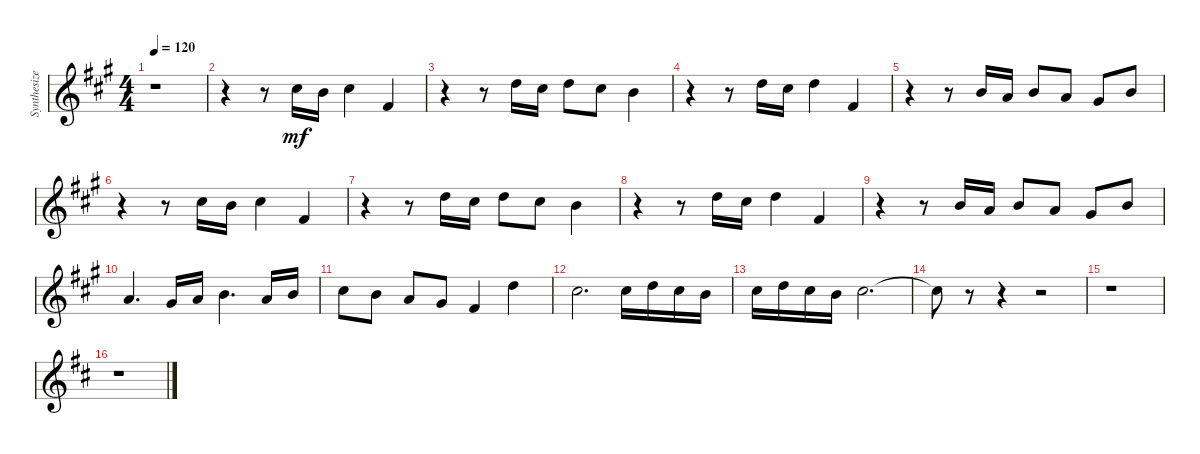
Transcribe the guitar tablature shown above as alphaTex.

\track ("Synthesizer - 3 (Brass) (Staff 1)" "Synthesize") {instrument synthbrass1}
\staff {score}
\tuning (E4 B3 G3 D3 A2 E2 B1) {hide}
\ts (4 4)
\tempo 120
\clef g2
\ks f#minor
r.1{dy mf} |
r.4 r.8 9.1.16 7.1.16 9.1.4 2.1.4 |
r.4 r.8 10.1.16 9.1.16 10.1.8 9.1.8 7.1.4 |
r.4 r.8 10.1.16 9.1.16 10.1.4 2.1.4 |
r.4 r.8 7.1.16 5.1.16 7.1.8 5.1.8 4.1.8 7.1.8 |
r.4 r.8 9.1.16 7.1.16 9.1.4 2.1.4 |
r.4 r.8 10.1.16 9.1.16 10.1.8 9.1.8 7.1.4 |
r.4 r.8 10.1.16 9.1.16 10.1.4 2.1.4 |
r.4 r.8 7.1.16 5.1.16 7.1.8 5.1.8 4.1.8 7.1.8 |
5.1.4{d} 4.1.16 5.1.16 7.1.4{d} 5.1.16 7.1.16 |
9.1.8 7.1.8 5.1.8 4.1.8 2.1.4 10.1.4 |
9.1.2{d} 9.1.16 10.1.16 9.1.16 7.1.16 |
9.1.16 10.1.16 9.1.16 7.1.16 9.1.2{d} |
9.1{t}.8 r.8 r.4 r.2 |
r.1 |
\ks bminor
r.1
